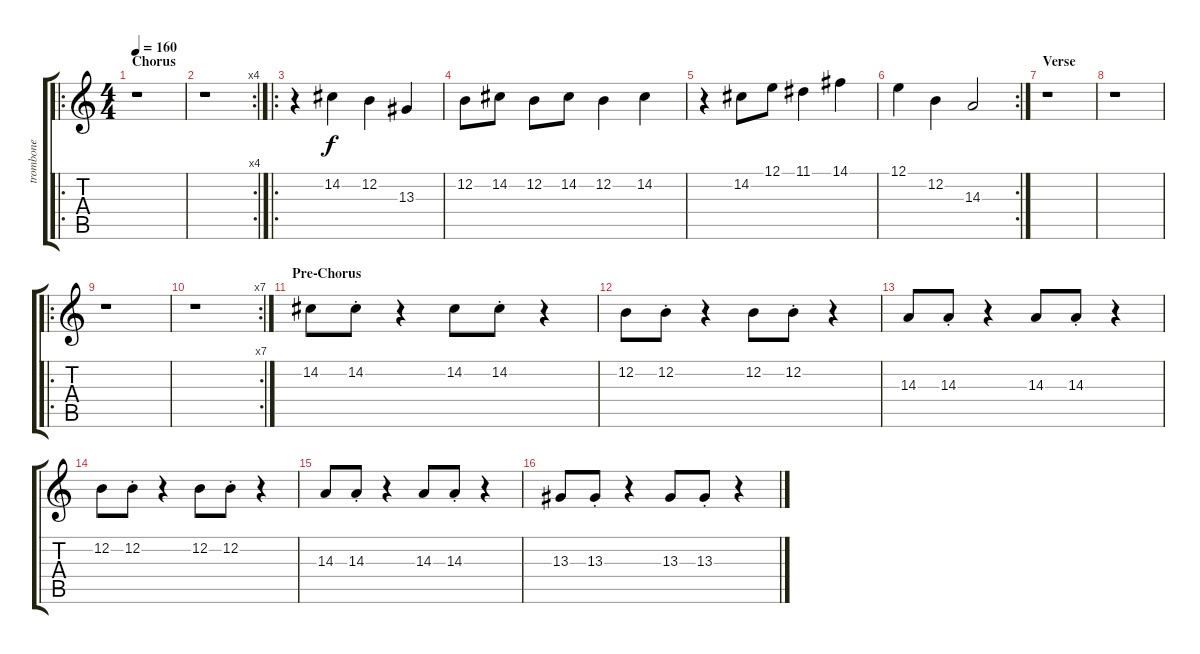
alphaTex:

\track ("trombone" "trombone") {instrument trombone}
\staff {score tabs}
\tuning (E4 B3 G3 D3 A2 E2) {hide}
\ro
\ts (4 4)
\section ("" "Chorus")
\tempo 160
\clef g2
\ks c
r.1{dy f} |
\rc 4
r.1 |
\ro
r.4 14.2.4 12.2.4 13.3.4 |
12.2.8 14.2.8 12.2.8 14.2.8 12.2.4 14.2.4 |
r.4 14.2.8 12.1.8 11.1.4 14.1.4 |
\rc 2
12.1.4 12.2.4 14.3.2 |
\section ("" "Verse")
r.1 |
r.1 |
\ro
r.1 |
\rc 7
r.1 |
\section ("" "Pre-Chorus")
14.2.8 14.2{st}.8 r.4 14.2.8 14.2{st}.8 r.4 |
12.2.8 12.2{st}.8 r.4 12.2.8 12.2{st}.8 r.4 |
14.3.8 14.3{st}.8 r.4 14.3.8 14.3{st}.8 r.4 |
12.2.8 12.2{st}.8 r.4 12.2.8 12.2{st}.8 r.4 |
14.3.8 14.3{st}.8 r.4 14.3.8 14.3{st}.8 r.4 |
13.3.8 13.3{st}.8 r.4 13.3.8 13.3{st}.8 r.4
